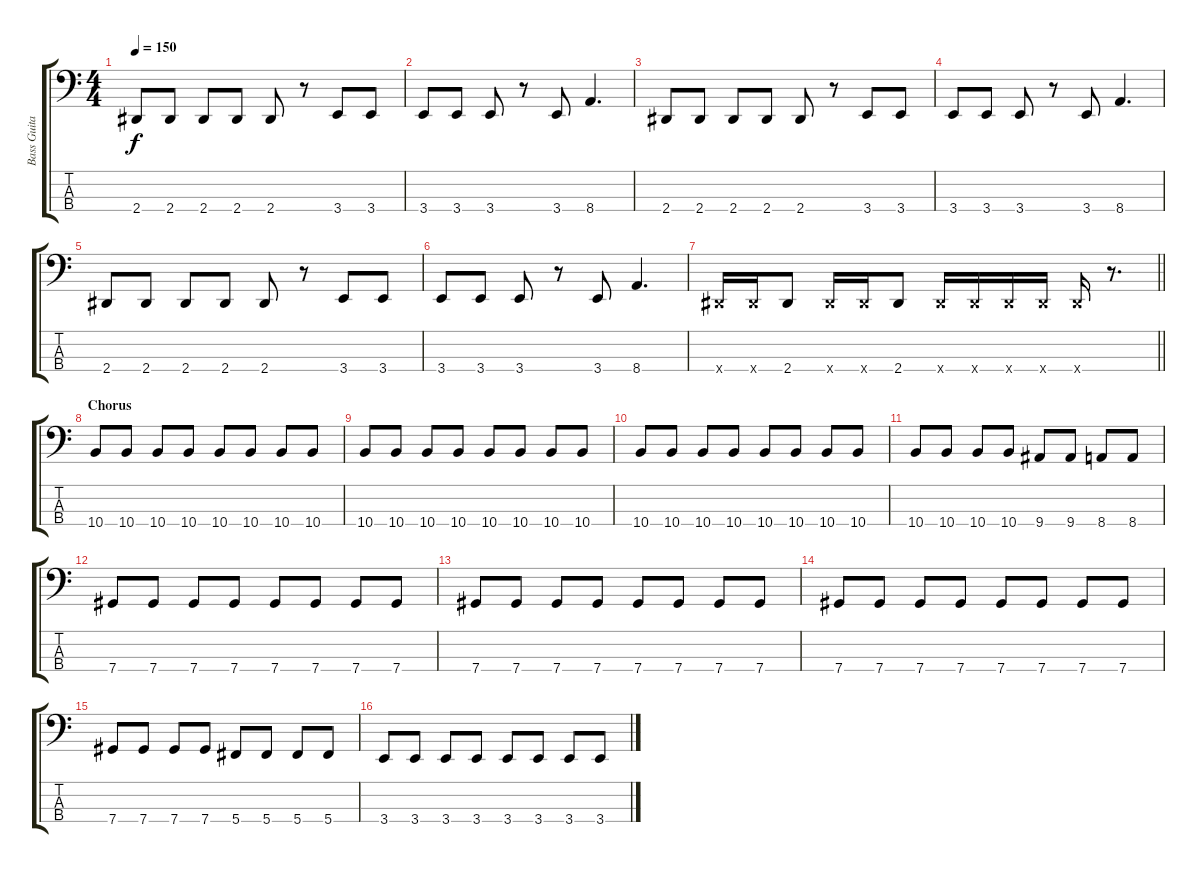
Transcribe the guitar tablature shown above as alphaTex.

\track ("Bass Guitar" "Bass Guita") {instrument electricbassfinger}
\staff {score tabs}
\tuning (Gb2 Db2 Ab1 Db1) {hide}
\ts (4 4)
\tempo 150
\clef f4
\ks c
2.4.8{dy f} 2.4.8 2.4.8 2.4.8 2.4.8 r.8 3.4.8 3.4.8 |
3.4.8 3.4.8 3.4.8 r.8 3.4.8 8.4.4{d} |
2.4.8 2.4.8 2.4.8 2.4.8 2.4.8 r.8 3.4.8 3.4.8 |
3.4.8 3.4.8 3.4.8 r.8 3.4.8 8.4.4{d} |
2.4.8 2.4.8 2.4.8 2.4.8 2.4.8 r.8 3.4.8 3.4.8 |
3.4.8 3.4.8 3.4.8 r.8 3.4.8 8.4.4{d} |
\barLineRight lightlight
2.4{x}.16 2.4{x}.16 2.4.8 2.4{x}.16 2.4{x}.16 2.4.8 2.4{x}.16 2.4{x}.16 2.4{x}.16 2.4{x}.16 2.4{x}.16 r.8{d} |
\section ("" "Chorus")
10.4.8 10.4.8 10.4.8 10.4.8 10.4.8 10.4.8 10.4.8 10.4.8 |
10.4.8 10.4.8 10.4.8 10.4.8 10.4.8 10.4.8 10.4.8 10.4.8 |
10.4.8 10.4.8 10.4.8 10.4.8 10.4.8 10.4.8 10.4.8 10.4.8 |
10.4.8 10.4.8 10.4.8 10.4.8 9.4.8 9.4.8 8.4.8 8.4.8 |
7.4.8 7.4.8 7.4.8 7.4.8 7.4.8 7.4.8 7.4.8 7.4.8 |
7.4.8 7.4.8 7.4.8 7.4.8 7.4.8 7.4.8 7.4.8 7.4.8 |
7.4.8 7.4.8 7.4.8 7.4.8 7.4.8 7.4.8 7.4.8 7.4.8 |
7.4.8 7.4.8 7.4.8 7.4.8 5.4.8 5.4.8 5.4.8 5.4.8 |
3.4.8 3.4.8 3.4.8 3.4.8 3.4.8 3.4.8 3.4.8 3.4.8
